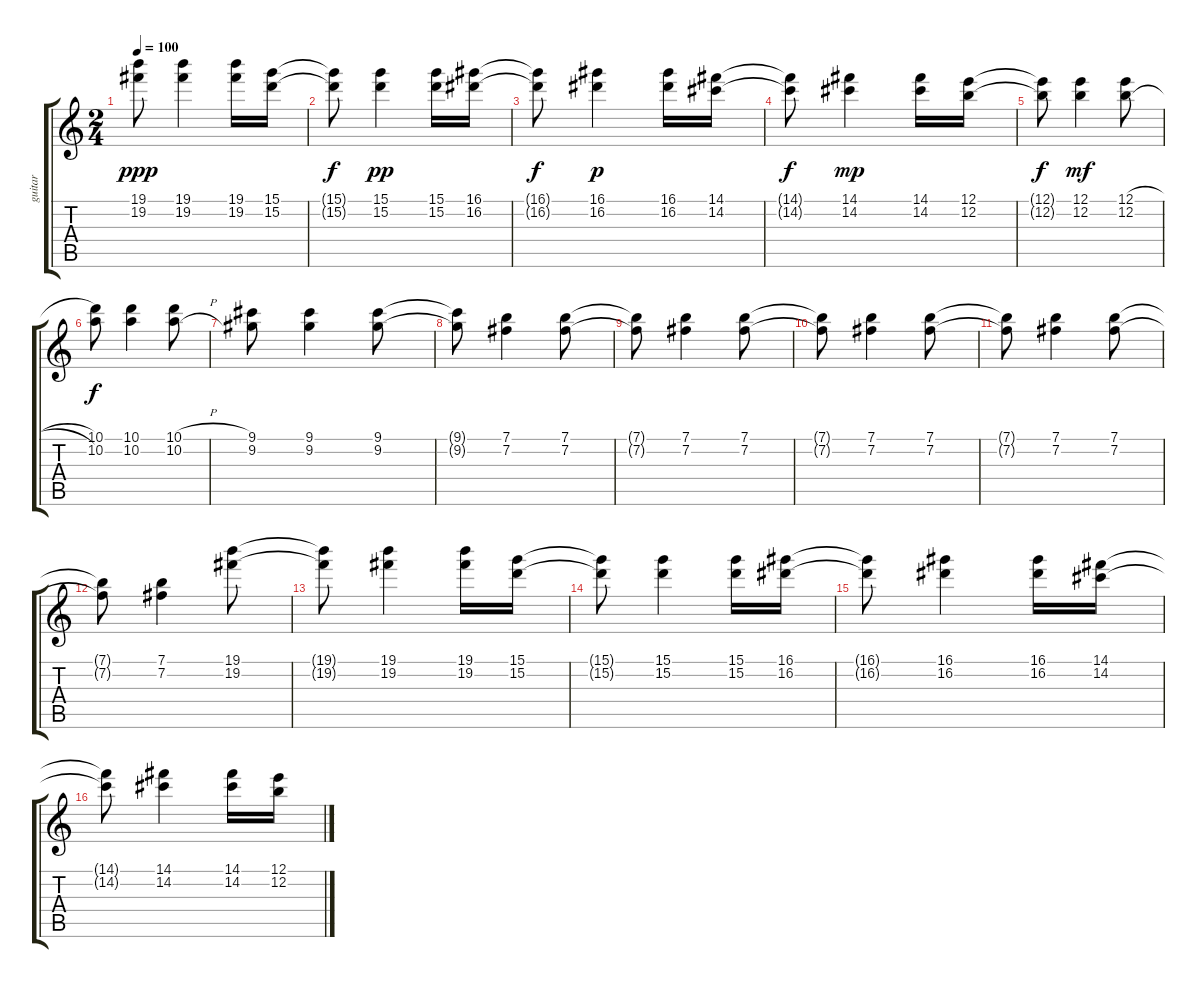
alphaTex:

\track ("guitar" "guitar") {instrument electricguitarclean}
\staff {score tabs}
\tuning (E4 B3 G3 D3 A2 E2) {hide}
\ts (2 4)
\tempo 100
\clef g2
\ks c
(19.1 19.2).8{dy ppp instrument electricguitarclean} (19.1 19.2).4 (19.1 19.2).16 (15.1 15.2).16 |
(15.1{t} 15.2{t}).8{dy f} (15.1 15.2).4{dy pp} (15.1 15.2).16 (16.1 16.2).16 |
(16.1{t} 16.2{t}).8{dy f} (16.1 16.2).4{dy p} (16.1 16.2).16 (14.1 14.2).16 |
(14.1{t} 14.2{t}).8{dy f} (14.1 14.2).4{dy mp} (14.1 14.2).16 (12.1 12.2).16 |
(12.1{t} 12.2{t}).8{dy f} (12.1 12.2).4{dy mf} (12.1{h} 12.2{h}).8 |
(10.1 10.2).8{dy f} (10.1 10.2).4 (10.1{h} 10.2{h}).8 |
(9.1 9.2).8 (9.1 9.2).4 (9.1 9.2).8 |
(9.1{t} 9.2{t}).8 (7.1 7.2).4 (7.1 7.2).8 |
(7.1{t} 7.2{t}).8 (7.1 7.2).4 (7.1 7.2).8 |
(7.1{t} 7.2{t}).8 (7.1 7.2).4 (7.1 7.2).8 |
(7.1{t} 7.2{t}).8 (7.1 7.2).4 (7.1 7.2).8 |
(7.1{t} 7.2{t}).8 (7.1 7.2).4 (19.1 19.2).8 |
(19.1{t} 19.2{t}).8 (19.1 19.2).4 (19.1 19.2).16 (15.1 15.2).16 |
(15.1{t} 15.2{t}).8 (15.1 15.2).4 (15.1 15.2).16 (16.1 16.2).16 |
(16.1{t} 16.2{t}).8 (16.1 16.2).4 (16.1 16.2).16 (14.1 14.2).16 |
(14.1{t} 14.2{t}).8 (14.1 14.2).4 (14.1 14.2).16 (12.1 12.2).16
